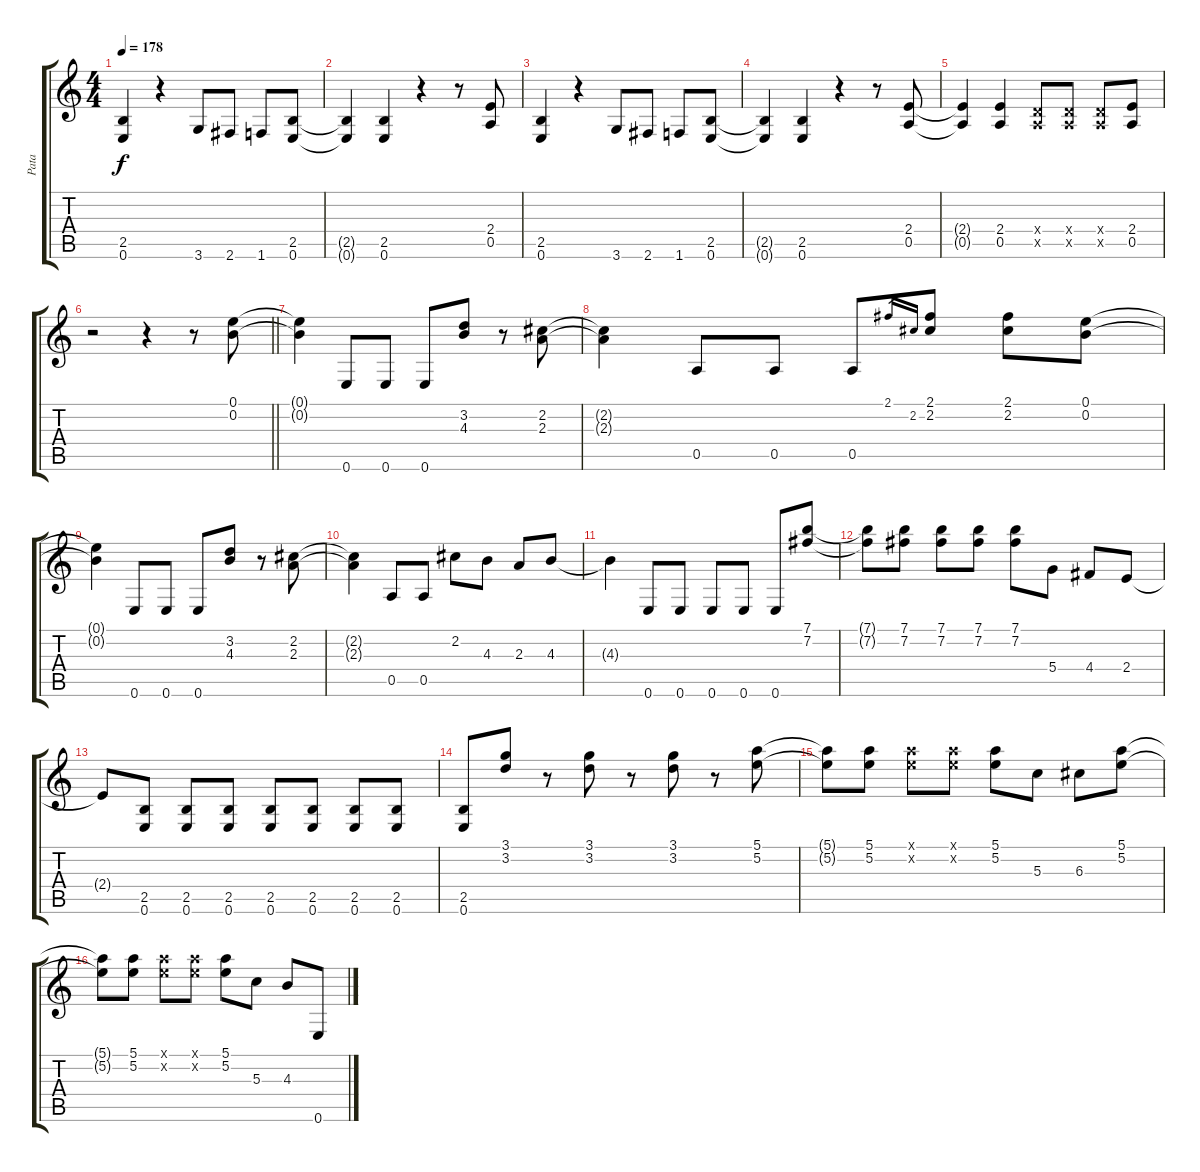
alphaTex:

\track ("Pata" "Pata") {instrument distortionguitar}
\staff {score tabs}
\tuning (E4 B3 G3 D3 A2 E2) {hide}
\ts (4 4)
\tempo 178
\clef g2
\ks c
(2.5 0.6).4{dy f} r.4 3.6.8 2.6.8 1.6.8 (2.5 0.6).8 |
(2.5{t} 0.6{t}).4 (2.5 0.6).4 r.4 r.8 (2.4 0.5).8 |
(2.5 0.6).4 r.4 3.6.8 2.6.8 1.6.8 (2.5 0.6).8 |
(2.5{t} 0.6{t}).4 (2.5 0.6).4 r.4 r.8 (2.4 0.5).8 |
(2.4{t} 0.5{t}).4 (2.4 0.5).4 (0.4{x} 0.5{x}).8 (0.4{x} 0.5{x}).8 (0.4{x} 0.5{x}).8 (2.4 0.5).8 |
\barLineRight lightlight
r.2 r.4 r.8 (0.1 0.2).8 |
(0.1{t} 0.2{t}).4 0.6.8 0.6.8 0.6.8 (3.2 4.3).8 r.8 (2.2 2.3).8 |
(2.2{t} 2.3{t}).4 0.5.8 0.5.8 0.5.8 2.1.16{gr} 2.2.16{gr} (2.1 2.2).8 (2.1 2.2).8 (0.1 0.2).8 |
(0.1{t} 0.2{t}).4 0.6.8 0.6.8 0.6.8 (3.2 4.3).8 r.8 (2.2 2.3).8 |
(2.2{t} 2.3{t}).4 0.5.8 0.5.8 2.2.8 4.3.8 2.3.8 4.3.8 |
4.3{t}.4 0.6.8 0.6.8 0.6.8 0.6.8 0.6.8 (7.1 7.2).8 |
(7.1{t} 7.2{t}).8 (7.1 7.2).8 (7.1 7.2).8 (7.1 7.2).8 (7.1 7.2).8 5.4.8 4.4.8 2.4.8 |
2.4{t}.8 (2.5 0.6).8 (2.5 0.6).8 (2.5 0.6).8 (2.5 0.6).8 (2.5 0.6).8 (2.5 0.6).8 (2.5 0.6).8 |
(2.5 0.6).8 (3.1 3.2).8 r.8 (3.1 3.2).8 r.8 (3.1 3.2).8 r.8 (5.1 5.2).8 |
(5.1{t} 5.2{t}).8 (5.1 5.2).8 (5.1{x} 5.2{x}).8 (5.1{x} 5.2{x}).8 (5.1 5.2).8 5.3.8 6.3.8 (5.1 5.2).8 |
(5.1{t} 5.2{t}).8 (5.1 5.2).8 (5.1{x} 5.2{x}).8 (5.1{x} 5.2{x}).8 (5.1 5.2).8 5.3.8 4.3.8 0.6.8
